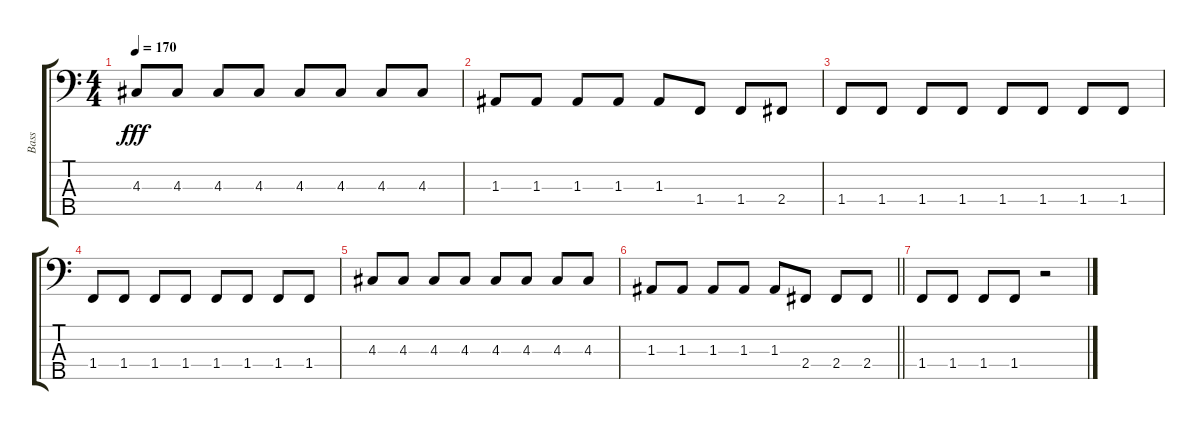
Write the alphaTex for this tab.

\track ("Bass" "Bass") {instrument electricbassfinger}
\staff {score tabs}
\tuning (G2 D2 A1 E1 A0) {hide}
\ts (4 4)
\tempo 170
\clef f4
\ks c
4.3.8{dy fff} 4.3.8 4.3.8 4.3.8 4.3.8 4.3.8 4.3.8 4.3.8 |
1.3.8 1.3.8 1.3.8 1.3.8 1.3.8 1.4.8 1.4.8 2.4.8 |
1.4.8 1.4.8 1.4.8 1.4.8 1.4.8 1.4.8 1.4.8 1.4.8 |
1.4.8 1.4.8 1.4.8 1.4.8 1.4.8 1.4.8 1.4.8 1.4.8 |
4.3.8 4.3.8 4.3.8 4.3.8 4.3.8 4.3.8 4.3.8 4.3.8 |
\barLineRight lightlight
1.3.8 1.3.8 1.3.8 1.3.8 1.3.8 2.4.8 2.4.8 2.4.8 |
1.4.8 1.4.8 1.4.8 1.4.8 r.2
